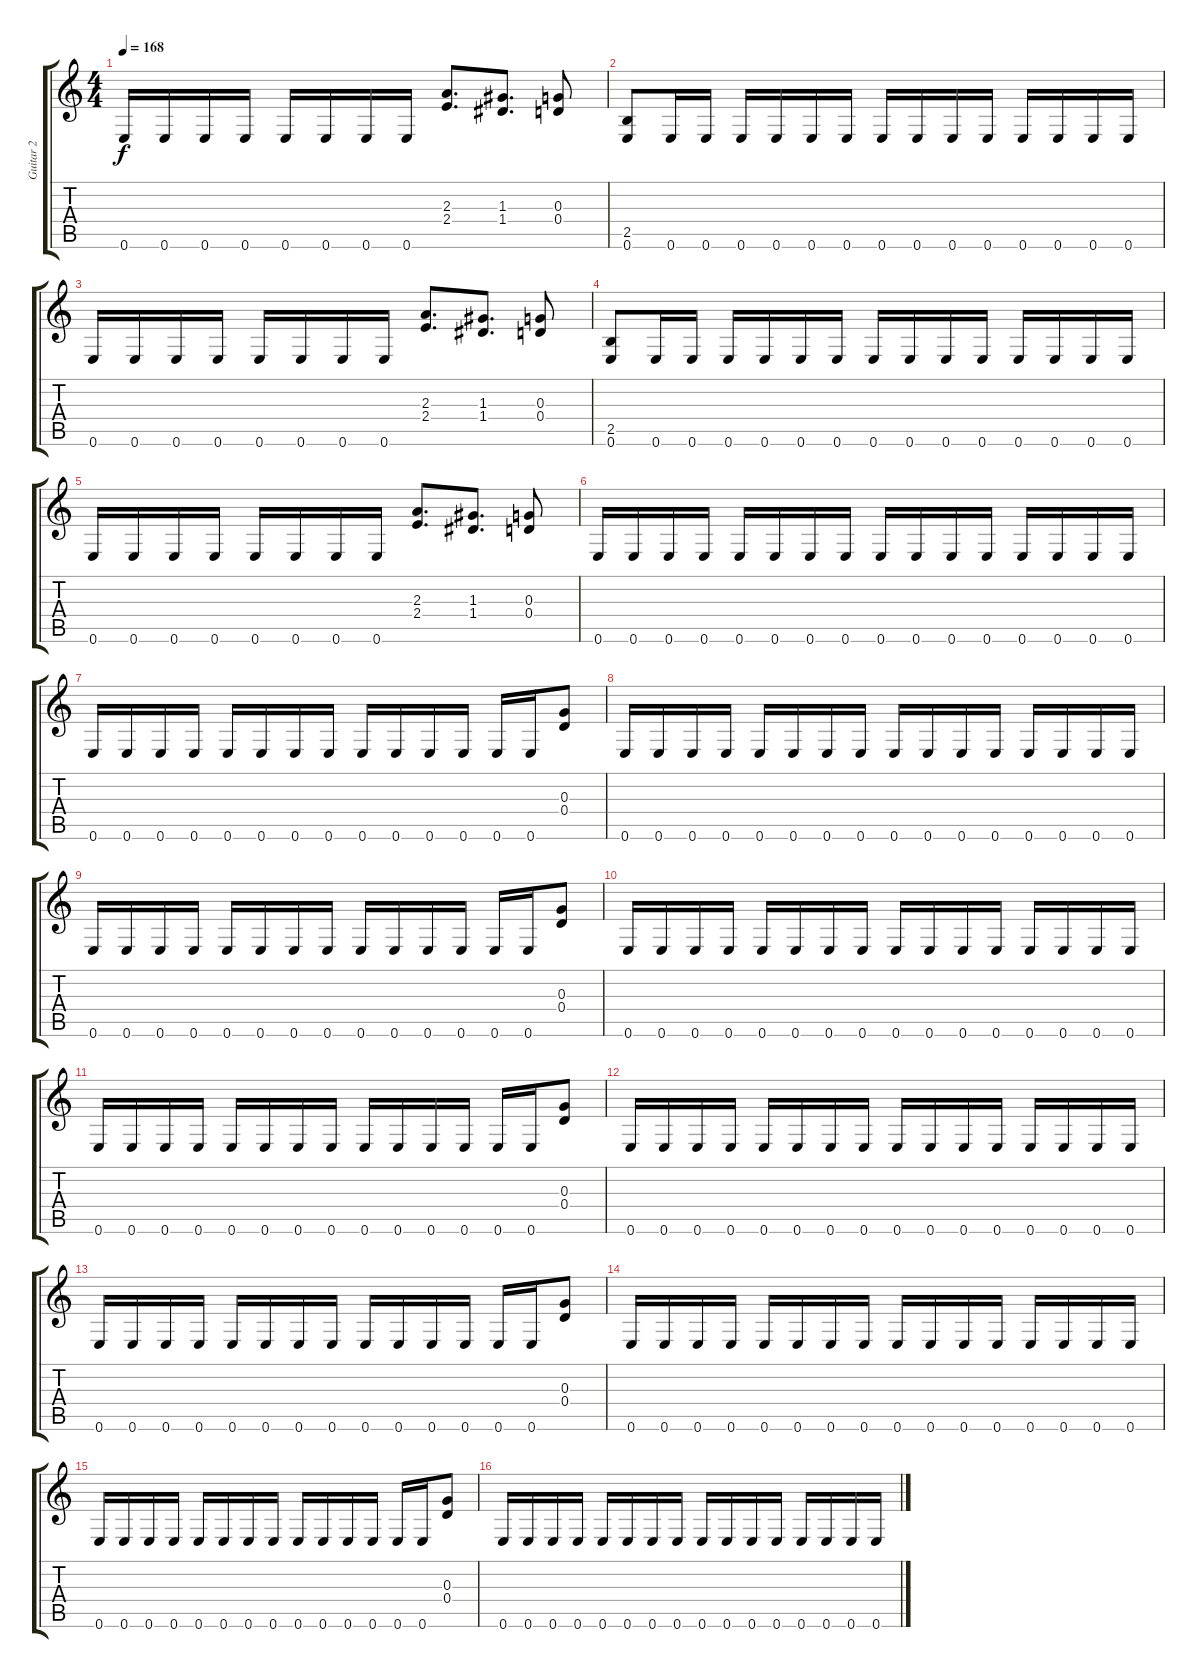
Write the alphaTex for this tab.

\track ("Guitar 2" "Guitar 2") {instrument overdrivenguitar}
\staff {score tabs}
\tuning (E4 B3 G3 D3 A2 E2) {hide}
\ts (4 4)
\tempo 168
\clef g2
\ks c
0.6.16{dy f} 0.6.16 0.6.16 0.6.16 0.6.16 0.6.16 0.6.16 0.6.16 (2.3 2.4).8{d} (1.3 1.4).8{d} (0.3 0.4).8 |
(2.5 0.6).8 0.6.16 0.6.16 0.6.16 0.6.16 0.6.16 0.6.16 0.6.16 0.6.16 0.6.16 0.6.16 0.6.16 0.6.16 0.6.16 0.6.16 |
0.6.16 0.6.16 0.6.16 0.6.16 0.6.16 0.6.16 0.6.16 0.6.16 (2.3 2.4).8{d} (1.3 1.4).8{d} (0.3 0.4).8 |
(2.5 0.6).8 0.6.16 0.6.16 0.6.16 0.6.16 0.6.16 0.6.16 0.6.16 0.6.16 0.6.16 0.6.16 0.6.16 0.6.16 0.6.16 0.6.16 |
0.6.16 0.6.16 0.6.16 0.6.16 0.6.16 0.6.16 0.6.16 0.6.16 (2.3 2.4).8{d} (1.3 1.4).8{d} (0.3 0.4).8 |
0.6.16 0.6.16 0.6.16 0.6.16 0.6.16 0.6.16 0.6.16 0.6.16 0.6.16 0.6.16 0.6.16 0.6.16 0.6.16 0.6.16 0.6.16 0.6.16 |
0.6.16 0.6.16 0.6.16 0.6.16 0.6.16 0.6.16 0.6.16 0.6.16 0.6.16 0.6.16 0.6.16 0.6.16 0.6.16 0.6.16 (0.3 0.4).8 |
0.6.16 0.6.16 0.6.16 0.6.16 0.6.16 0.6.16 0.6.16 0.6.16 0.6.16 0.6.16 0.6.16 0.6.16 0.6.16 0.6.16 0.6.16 0.6.16 |
0.6.16 0.6.16 0.6.16 0.6.16 0.6.16 0.6.16 0.6.16 0.6.16 0.6.16 0.6.16 0.6.16 0.6.16 0.6.16 0.6.16 (0.3 0.4).8 |
0.6.16 0.6.16 0.6.16 0.6.16 0.6.16 0.6.16 0.6.16 0.6.16 0.6.16 0.6.16 0.6.16 0.6.16 0.6.16 0.6.16 0.6.16 0.6.16 |
0.6.16 0.6.16 0.6.16 0.6.16 0.6.16 0.6.16 0.6.16 0.6.16 0.6.16 0.6.16 0.6.16 0.6.16 0.6.16 0.6.16 (0.3 0.4).8 |
0.6.16 0.6.16 0.6.16 0.6.16 0.6.16 0.6.16 0.6.16 0.6.16 0.6.16 0.6.16 0.6.16 0.6.16 0.6.16 0.6.16 0.6.16 0.6.16 |
0.6.16 0.6.16 0.6.16 0.6.16 0.6.16 0.6.16 0.6.16 0.6.16 0.6.16 0.6.16 0.6.16 0.6.16 0.6.16 0.6.16 (0.3 0.4).8 |
0.6.16 0.6.16 0.6.16 0.6.16 0.6.16 0.6.16 0.6.16 0.6.16 0.6.16 0.6.16 0.6.16 0.6.16 0.6.16 0.6.16 0.6.16 0.6.16 |
0.6.16 0.6.16 0.6.16 0.6.16 0.6.16 0.6.16 0.6.16 0.6.16 0.6.16 0.6.16 0.6.16 0.6.16 0.6.16 0.6.16 (0.3 0.4).8 |
0.6.16 0.6.16 0.6.16 0.6.16 0.6.16 0.6.16 0.6.16 0.6.16 0.6.16 0.6.16 0.6.16 0.6.16 0.6.16 0.6.16 0.6.16 0.6.16
